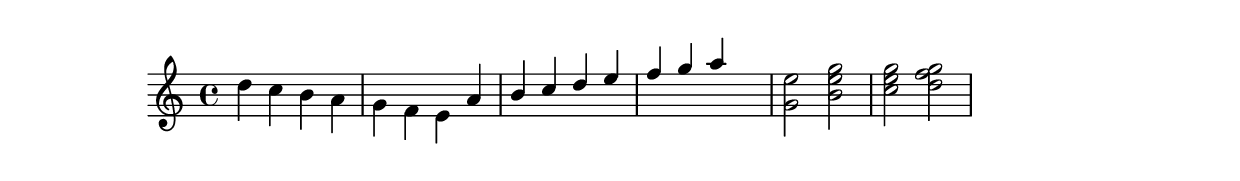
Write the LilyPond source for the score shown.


\version "2.12.0"

\header {
  
  texidoc = "If note head is `over' the center line, the stem is
 shortened.  This happens with forced stem directions, and with some
 chord configurations."

}

\layout  {
  ragged-right = ##t
}


\relative c'' {
  \stemDown d c b a g f e
  \stemNeutral
  \stemUp a b c d e f g a
  \stemNeutral
  s4 |
  
  <g, e'>2 <b e g> <c e g> <d f g>
  
} 


